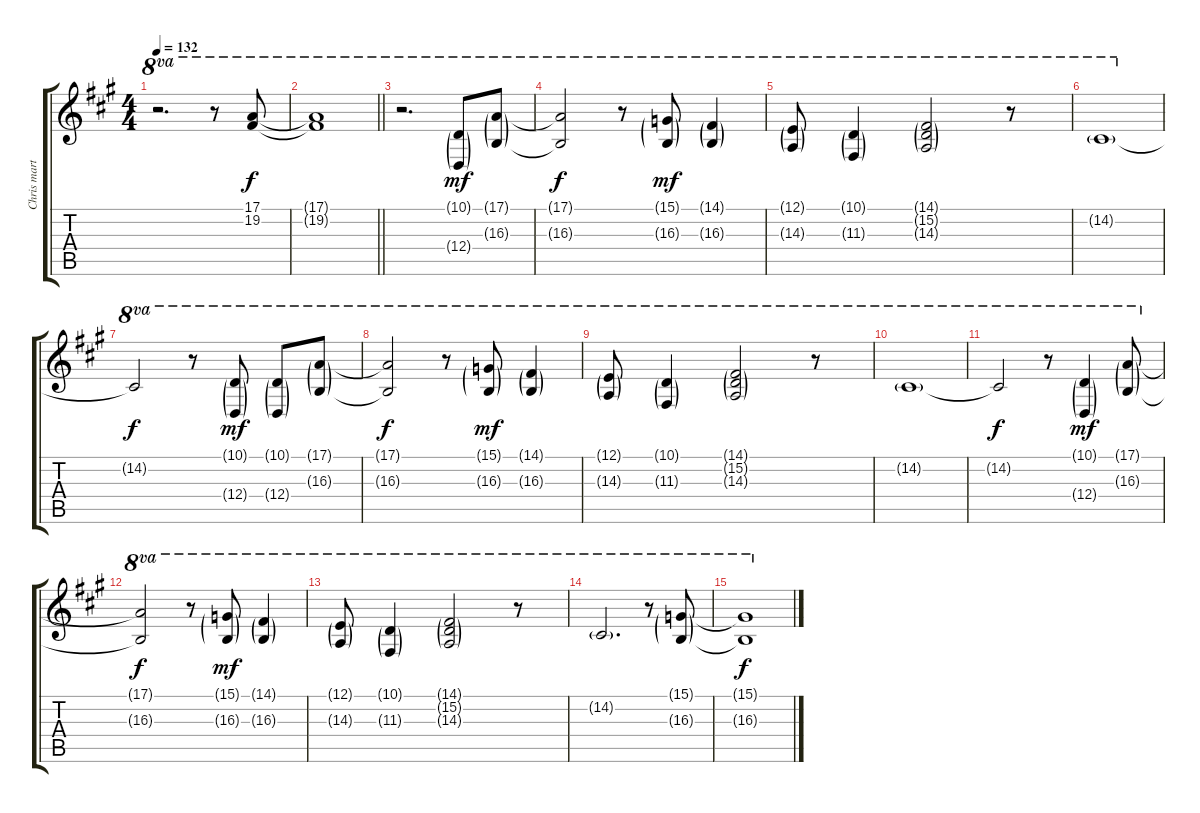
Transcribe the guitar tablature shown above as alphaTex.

\track ("Chris martin-vocals" "Chris mart") {instrument brightacousticpiano}
\staff {score tabs}
\tuning (E4 B3 G3 D3 A2 E2) {hide}
\ts (4 4)
\tempo 132
\clef g2
\ks a
r.2{d ot 8va dy ff} r.8{ot 8va} (17.1 19.2).8{ot 8va dy f} |
\barLineRight lightlight
(17.1{t} 19.2{t}).1{ot 8va} |
r.2{d ot 8va} (10.1{g} 12.4{g}).8{ot 8va dy mf} (17.1{g} 16.3{g}).8{ot 8va} |
(17.1{t} 16.3{t}).2{ot 8va dy f} r.8{ot 8va} (15.1{g} 16.3{g}).8{ot 8va dy mf} (14.1{g} 16.3{g}).4{ot 8va} |
(12.1{g} 14.3{g}).8{ot 8va} (10.1{g} 11.3{g}).4{ot 8va} (14.1{g} 15.2{g} 14.3{g}).2{ot 8va} r.8{ot 8va} |
14.2{g}.1{ot 8va} |
14.2{t}.2{ot 8va dy f} r.8{ot 8va} (10.1{g} 12.4{g}).8{ot 8va dy mf} (10.1{g} 12.4{g}).8{ot 8va} (17.1{g} 16.3{g}).8{ot 8va} |
(17.1{t} 16.3{t}).2{ot 8va dy f} r.8{ot 8va} (15.1{g} 16.3{g}).8{ot 8va dy mf} (14.1{g} 16.3{g}).4{ot 8va} |
(12.1{g} 14.3{g}).8{ot 8va} (10.1{g} 11.3{g}).4{ot 8va} (14.1{g} 15.2{g} 14.3{g}).2{ot 8va} r.8{ot 8va} |
14.2{g}.1{ot 8va} |
14.2{t}.2{ot 8va dy f} r.8{ot 8va} (10.1{g} 12.4{g}).4{ot 8va dy mf} (17.1{g} 16.3{g}).8{ot 8va} |
(17.1{t} 16.3{t}).2{ot 8va dy f} r.8{ot 8va} (15.1{g} 16.3{g}).8{ot 8va dy mf} (14.1{g} 16.3{g}).4{ot 8va} |
(12.1{g} 14.3{g}).8{ot 8va} (10.1{g} 11.3{g}).4{ot 8va} (14.1{g} 15.2{g} 14.3{g}).2{ot 8va} r.8{ot 8va} |
14.2{g}.2{d ot 8va} r.8{ot 8va} (15.1{g} 16.3{g}).8{ot 8va} |
(15.1{t} 16.3{t}).1{ot 8va dy f}
